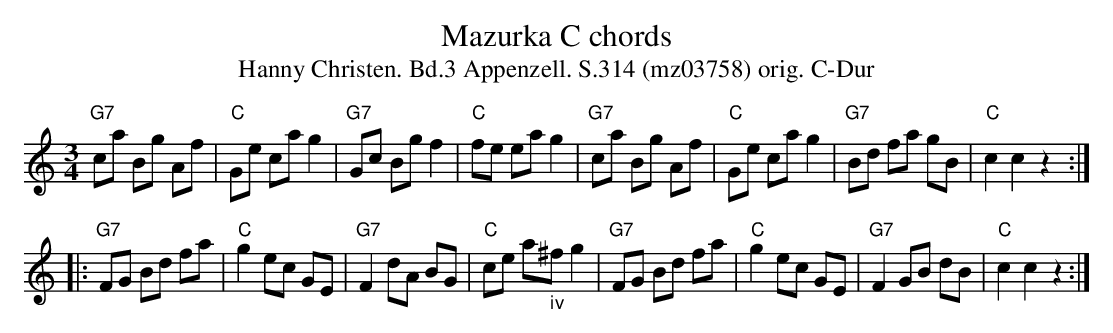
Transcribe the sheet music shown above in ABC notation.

X:1
T:Mazurka C chords
T:Hanny Christen. Bd.3 Appenzell. S.314 (mz03758) orig. C-Dur
M:3/4
L:1/8
K:C %%MIDI gchordon
"G7"ca Bg Af | "C"Ge ca g2 | "G7"Gc Bg f2 | "C"fe ea g2 | "G7"ca Bg Af | "C"Ge ca g2 | "G7"Bd fa gB | "C"c2 c2 z2 :|
|: "G7"FG Bd fa | "C"g2 ec GE | "G7"F2 dA BG | "C"ce a"_iv"^f g2 | "G7"FG Bd fa | "C"g2 ec GE | "G7"F2 GB dB | "C"c2 c2 z2 :|
